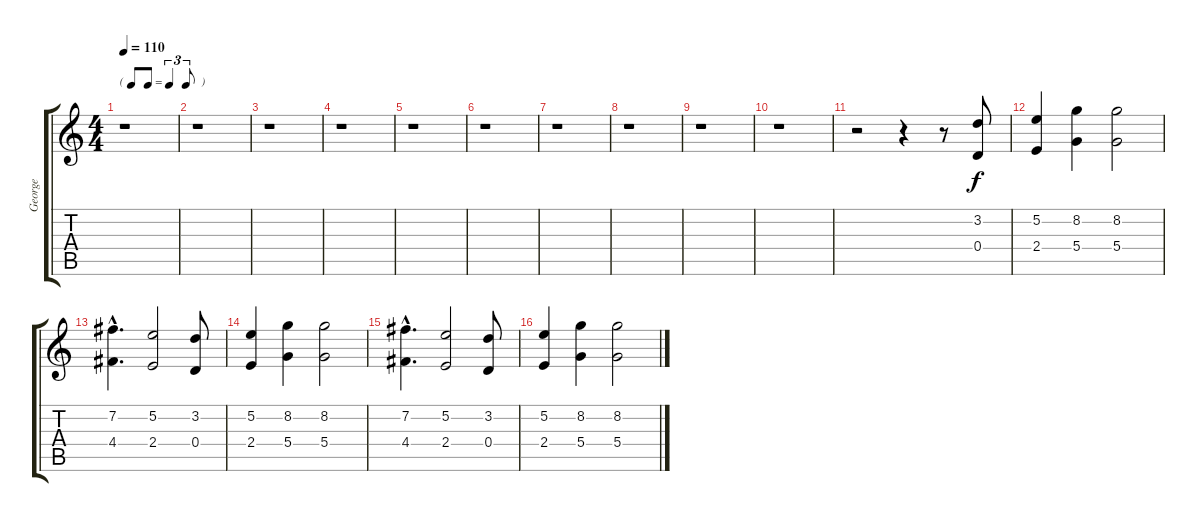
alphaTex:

\track ("George" "George") {instrument overdrivenguitar}
\staff {score tabs}
\tuning (E4 B3 G3 D3 A2 E2) {hide}
\ts (4 4)
\tf triplet8th
\tempo 110
\clef g2
\ks c
r.1{dy ff} |
r.1 |
r.1 |
r.1 |
r.1 |
r.1 |
r.1 |
r.1 |
r.1 |
r.1 |
r.2 r.4 r.8 (3.2 0.4).8{dy f volume 12 instrument overdrivenguitar} |
(5.2 2.4).4 (8.2 5.4).4 (8.2 5.4).2 |
(7.2{hac} 4.4{hac}).4{d} (5.2 2.4).2 (3.2 0.4).8{volume 8} |
(5.2 2.4).4 (8.2 5.4).4 (8.2 5.4).2{volume 8} |
(7.2{hac} 4.4{hac}).4{d volume 6} (5.2 2.4).2{volume 5} (3.2 0.4).8{volume 4} |
(5.2 2.4).4{volume 3} (8.2 5.4).4{volume 2} (8.2 5.4).2
